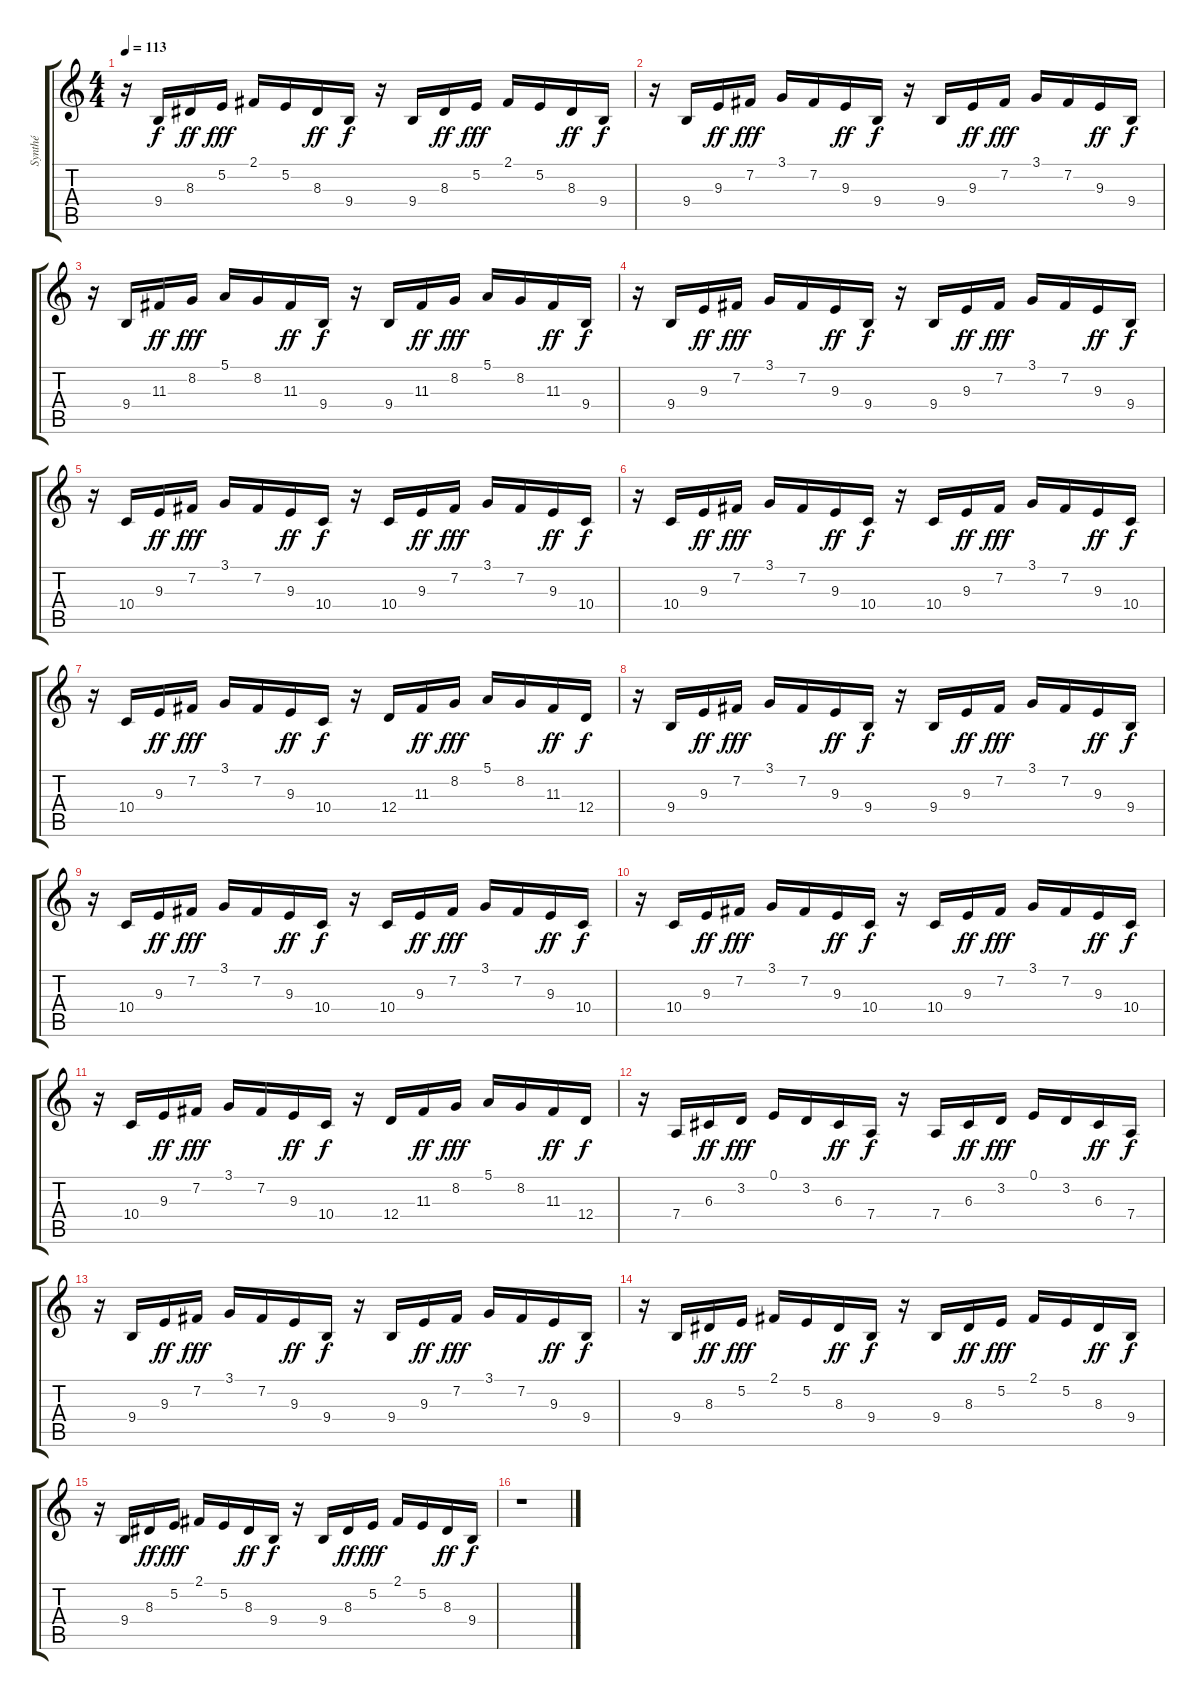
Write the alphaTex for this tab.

\track ("Synthé" "Synthé") {instrument tremolostrings}
\staff {score tabs}
\tuning (E4 B3 G3 D3 A2 E2) {hide}
\ts (4 4)
\tempo 113
\clef g2
\ks c
r.16{dy f} 9.4.16 8.3.16{dy ff} 5.2.16{dy fff} 2.1.16 5.2.16 8.3.16{dy ff} 9.4.16{dy f} r.16 9.4.16 8.3.16{dy ff} 5.2.16{dy fff} 2.1.16 5.2.16 8.3.16{dy ff} 9.4.16{dy f} |
r.16 9.4.16 9.3.16{dy ff} 7.2.16{dy fff} 3.1.16 7.2.16 9.3.16{dy ff} 9.4.16{dy f} r.16 9.4.16 9.3.16{dy ff} 7.2.16{dy fff} 3.1.16 7.2.16 9.3.16{dy ff} 9.4.16{dy f} |
r.16 9.4.16 11.3.16{dy ff} 8.2.16{dy fff} 5.1.16 8.2.16 11.3.16{dy ff} 9.4.16{dy f} r.16 9.4.16 11.3.16{dy ff} 8.2.16{dy fff} 5.1.16 8.2.16 11.3.16{dy ff} 9.4.16{dy f} |
r.16 9.4.16 9.3.16{dy ff} 7.2.16{dy fff} 3.1.16 7.2.16 9.3.16{dy ff} 9.4.16{dy f} r.16 9.4.16 9.3.16{dy ff} 7.2.16{dy fff} 3.1.16 7.2.16 9.3.16{dy ff} 9.4.16{dy f} |
r.16 10.4.16 9.3.16{dy ff} 7.2.16{dy fff} 3.1.16 7.2.16 9.3.16{dy ff} 10.4.16{dy f} r.16 10.4.16 9.3.16{dy ff} 7.2.16{dy fff} 3.1.16 7.2.16 9.3.16{dy ff} 10.4.16{dy f} |
r.16 10.4.16 9.3.16{dy ff} 7.2.16{dy fff} 3.1.16 7.2.16 9.3.16{dy ff} 10.4.16{dy f} r.16 10.4.16 9.3.16{dy ff} 7.2.16{dy fff} 3.1.16 7.2.16 9.3.16{dy ff} 10.4.16{dy f} |
r.16 10.4.16 9.3.16{dy ff} 7.2.16{dy fff} 3.1.16 7.2.16 9.3.16{dy ff} 10.4.16{dy f} r.16 12.4.16 11.3.16{dy ff} 8.2.16{dy fff} 5.1.16 8.2.16 11.3.16{dy ff} 12.4.16{dy f} |
r.16 9.4.16 9.3.16{dy ff} 7.2.16{dy fff} 3.1.16 7.2.16 9.3.16{dy ff} 9.4.16{dy f} r.16 9.4.16 9.3.16{dy ff} 7.2.16{dy fff} 3.1.16 7.2.16 9.3.16{dy ff} 9.4.16{dy f} |
r.16 10.4.16 9.3.16{dy ff} 7.2.16{dy fff} 3.1.16 7.2.16 9.3.16{dy ff} 10.4.16{dy f} r.16 10.4.16 9.3.16{dy ff} 7.2.16{dy fff} 3.1.16 7.2.16 9.3.16{dy ff} 10.4.16{dy f} |
r.16 10.4.16 9.3.16{dy ff} 7.2.16{dy fff} 3.1.16 7.2.16 9.3.16{dy ff} 10.4.16{dy f} r.16 10.4.16 9.3.16{dy ff} 7.2.16{dy fff} 3.1.16 7.2.16 9.3.16{dy ff} 10.4.16{dy f} |
r.16 10.4.16 9.3.16{dy ff} 7.2.16{dy fff} 3.1.16 7.2.16 9.3.16{dy ff} 10.4.16{dy f} r.16 12.4.16 11.3.16{dy ff} 8.2.16{dy fff} 5.1.16 8.2.16 11.3.16{dy ff} 12.4.16{dy f} |
r.16 7.4.16 6.3.16{dy ff} 3.2.16{dy fff} 0.1.16 3.2.16 6.3.16{dy ff} 7.4.16{dy f} r.16 7.4.16 6.3.16{dy ff} 3.2.16{dy fff} 0.1.16 3.2.16 6.3.16{dy ff} 7.4.16{dy f} |
r.16 9.4.16 9.3.16{dy ff} 7.2.16{dy fff} 3.1.16 7.2.16 9.3.16{dy ff} 9.4.16{dy f} r.16 9.4.16 9.3.16{dy ff} 7.2.16{dy fff} 3.1.16 7.2.16 9.3.16{dy ff} 9.4.16{dy f} |
r.16 9.4.16 8.3.16{dy ff} 5.2.16{dy fff} 2.1.16 5.2.16 8.3.16{dy ff} 9.4.16{dy f} r.16 9.4.16 8.3.16{dy ff} 5.2.16{dy fff} 2.1.16 5.2.16 8.3.16{dy ff} 9.4.16{dy f} |
r.16 9.4.16 8.3.16{dy ff} 5.2.16{dy fff} 2.1.16 5.2.16 8.3.16{dy ff} 9.4.16{dy f} r.16 9.4.16 8.3.16{dy ff} 5.2.16{dy fff} 2.1.16 5.2.16 8.3.16{dy ff} 9.4.16{dy f} |
r.1
